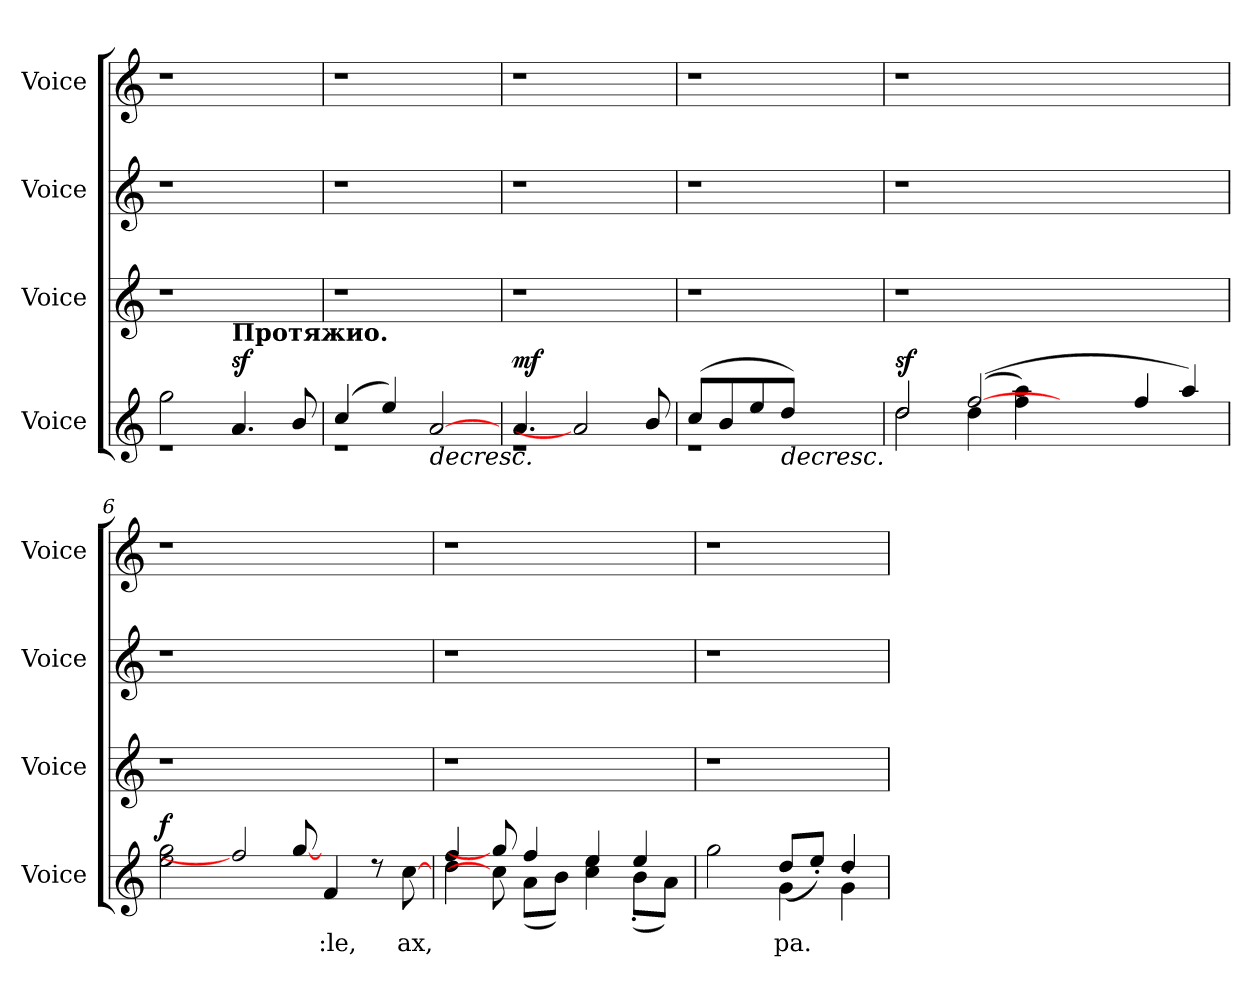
**kern	**text	**dynam	**kern	**kern	**kern
*part4	*part4	*part4	*part3	*part2	*part1
*staff4	*staff4	*staff4	*staff3	*staff2	*staff1
*I"Voice	*	*	*I"Voice	*I"Voice	*I"Voice
*I'Voice	*	*	*I'Voice	*I'Voice	*I'Voice
*clefG2	*	*	*clefG2	*clefG2	*clefG2
=1	=1	=1	=1	=1	=1
*^	*	*	*	*	*
2gg\	1re	.	.	1r	1r	1r
!LO:TX:a:B:t=Протяжио.	!	!	!	!	!	!
!	!	!	!LO:DY:a	!	!	!
4.a/	.	.	sf	.	.	.
8b/	.	.	.	.	.	.
=2	=2	=2	=2	=2	=2	=2
(>4cc/	1re	.	.	1r	1r	1r
4ee/)	.	.	.	.	.	.
!	!	!	!LO:HP:b	!	!	!
[2a	.	.	>	.	.	.
=3	=3	=3	=3	=3	=3	=3
!	!	!	!LO:DY:a	!	!	!
4.a/	1re	.	mf	1r	1r	1r
2a]	.	.	.	.	.	.
8b/	.	.	.	.	.	.
=4	=4	=4	=4	=4	=4	=4
(>8cc/L	1re	.	.	1r	1r	1r
8b/	.	.	.	.	.	.
8ee/	.	.	.	.	.	.
!	!	!	!LO:HP:b	!	!	!
8dd/J)	.	.	>	.	.	.
2ryy	.	.	.	.	.	.
!!LO:LB:g=z
=5	=5	=5	=5	=5	=5	=5
!	!	!	!LO:DY:a	!	!	!
2dd/	2dd\	.	sf	1r	1r	1r
(>(<[2ff	4dd\	.	.	.	.	.
.	4ff\ 4aa\)	.	.	.	.	.
2ryy	1ryy	.	.	1ryy	1ryy	1ryy
4ff/	.	.	.	.	.	.
4aa/)	.	.	]	.	.	.
=6	=6	=6	=6	=6	=6	=6
!	!	!	!LO:DY:a	!	!	!
2ee\ 2gg\	2..ryy	.	f	1r	1r	1r
2ff]	.	.	.	.	.	.
.	[8gg/	.	.	.	.	.
!	!	!LO:LY:b	!	!	!	!
4f/	2ryy	:le,	.	2ryy	2ryy	2ryy
8rcc	.	.	.	.	.	.
!	!	!LO:LY:b	!	!	!	!
[8cc\	.	ax,	.	.	.	.
=7	=7	=7	=7	=7	=7	=7
4ff/	4dd\	.	.	1r	1r	1r
8cc\]	8gg/]	.	.	.	.	.
4ff/	(<8a\L	.	.	.	.	.
.	8b\J)	.	.	.	.	.
4ee/	4cc\ 4ee\	.	.	.	.	.
4ee/	(<8b'<\L	.	.	.	.	.
.	8a\J)	.	.	8ryy	8ryy	8ryy
!!LO:LB:g=z
=8	=8	=8	=8	=8	=8	=8
2gg\	2ryy	.	.	1r	1r	1r
!	!	!LO:LY:b	!	!	!	!
4g\	(>8dd/L	pa.	.	.	.	.
.	8ee'>/J)	.	.	.	.	.
4g'<\	4dd/	.	]	.	.	.
*v	*v	*	*	*	*	*
=	=	=	=	=	=
*-	*-	*-	*-	*-	*-
